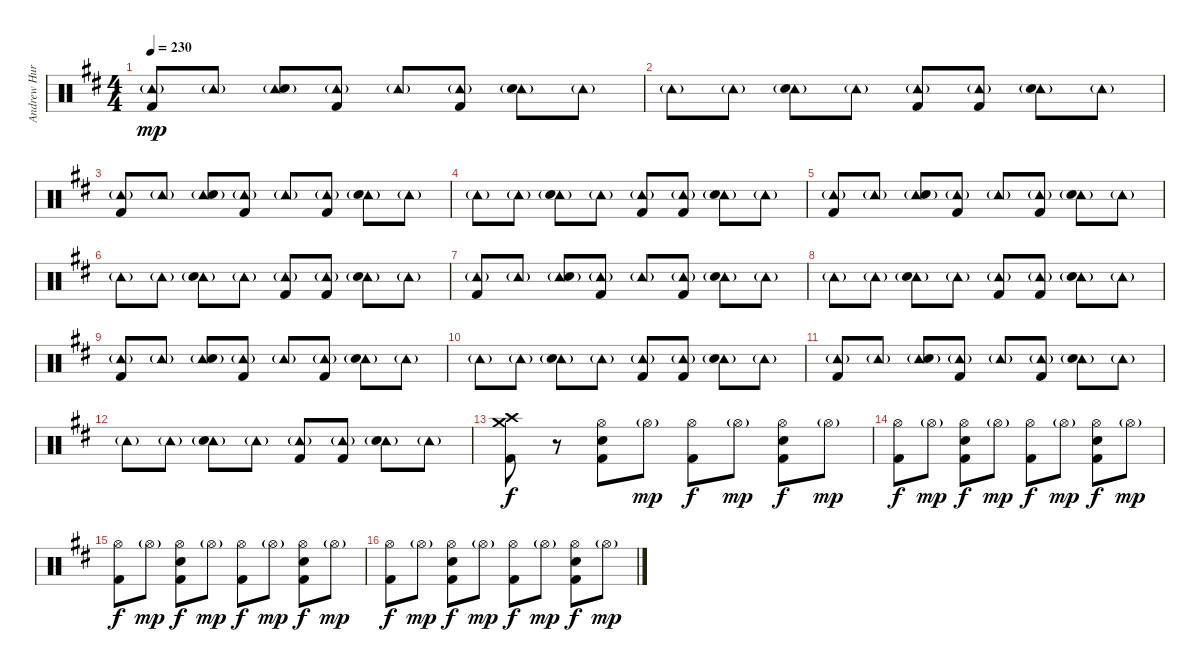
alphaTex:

\track ("Andrew Hurley" "Andrew Hur") {instrument percussion}
\staff {score}
\articulation defaults
\ts (4 4)
\tempo 230
\clef neutral
\ks d
("Tambourine (hit)"{g} "Kick (hit) 2").8{dy mp} "Tambourine (hit)"{g}.8 ("Tambourine (hit)"{g} "Electric Snare (hit)").8 ("Tambourine (hit)"{g} "Kick (hit) 2").8 "Tambourine (hit)"{g}.8 ("Tambourine (hit)"{g} "Kick (hit) 2").8 ("Tambourine (hit)"{g} "Electric Snare (hit)").8 "Tambourine (hit)"{g}.8 |
"Tambourine (hit)"{g}.8 "Tambourine (hit)"{g}.8 ("Tambourine (hit)"{g} "Electric Snare (hit)").8 "Tambourine (hit)"{g}.8 ("Tambourine (hit)"{g} "Kick (hit) 2").8 ("Tambourine (hit)"{g} "Kick (hit) 2").8 ("Tambourine (hit)"{g} "Electric Snare (hit)").8 "Tambourine (hit)"{g}.8 |
("Tambourine (hit)"{g} "Kick (hit) 2").8 "Tambourine (hit)"{g}.8 ("Tambourine (hit)"{g} "Electric Snare (hit)").8 ("Tambourine (hit)"{g} "Kick (hit) 2").8 "Tambourine (hit)"{g}.8 ("Tambourine (hit)"{g} "Kick (hit) 2").8 ("Tambourine (hit)"{g} "Electric Snare (hit)").8 "Tambourine (hit)"{g}.8 |
"Tambourine (hit)"{g}.8 "Tambourine (hit)"{g}.8 ("Tambourine (hit)"{g} "Electric Snare (hit)").8 "Tambourine (hit)"{g}.8 ("Tambourine (hit)"{g} "Kick (hit) 2").8 ("Tambourine (hit)"{g} "Kick (hit) 2").8 ("Tambourine (hit)"{g} "Electric Snare (hit)").8 "Tambourine (hit)"{g}.8 |
("Tambourine (hit)"{g} "Kick (hit) 2").8 "Tambourine (hit)"{g}.8 ("Tambourine (hit)"{g} "Electric Snare (hit)").8 ("Tambourine (hit)"{g} "Kick (hit) 2").8 "Tambourine (hit)"{g}.8 ("Tambourine (hit)"{g} "Kick (hit) 2").8 ("Tambourine (hit)"{g} "Electric Snare (hit)").8 "Tambourine (hit)"{g}.8 |
"Tambourine (hit)"{g}.8 "Tambourine (hit)"{g}.8 ("Tambourine (hit)"{g} "Electric Snare (hit)").8 "Tambourine (hit)"{g}.8 ("Tambourine (hit)"{g} "Kick (hit) 2").8 ("Tambourine (hit)"{g} "Kick (hit) 2").8 ("Tambourine (hit)"{g} "Electric Snare (hit)").8 "Tambourine (hit)"{g}.8 |
("Tambourine (hit)"{g} "Kick (hit) 2").8 "Tambourine (hit)"{g}.8 ("Tambourine (hit)"{g} "Electric Snare (hit)").8 ("Tambourine (hit)"{g} "Kick (hit) 2").8 "Tambourine (hit)"{g}.8 ("Tambourine (hit)"{g} "Kick (hit) 2").8 ("Tambourine (hit)"{g} "Electric Snare (hit)").8 "Tambourine (hit)"{g}.8 |
"Tambourine (hit)"{g}.8 "Tambourine (hit)"{g}.8 ("Tambourine (hit)"{g} "Electric Snare (hit)").8 "Tambourine (hit)"{g}.8 ("Tambourine (hit)"{g} "Kick (hit) 2").8 ("Tambourine (hit)"{g} "Kick (hit) 2").8 ("Tambourine (hit)"{g} "Electric Snare (hit)").8 "Tambourine (hit)"{g}.8 |
("Tambourine (hit)"{g} "Kick (hit) 2").8 "Tambourine (hit)"{g}.8 ("Tambourine (hit)"{g} "Electric Snare (hit)").8 ("Tambourine (hit)"{g} "Kick (hit) 2").8 "Tambourine (hit)"{g}.8 ("Tambourine (hit)"{g} "Kick (hit) 2").8 ("Tambourine (hit)"{g} "Electric Snare (hit)").8 "Tambourine (hit)"{g}.8 |
"Tambourine (hit)"{g}.8 "Tambourine (hit)"{g}.8 ("Tambourine (hit)"{g} "Electric Snare (hit)").8 "Tambourine (hit)"{g}.8 ("Tambourine (hit)"{g} "Kick (hit) 2").8 ("Tambourine (hit)"{g} "Kick (hit) 2").8 ("Tambourine (hit)"{g} "Electric Snare (hit)").8 "Tambourine (hit)"{g}.8 |
("Tambourine (hit)"{g} "Kick (hit) 2").8 "Tambourine (hit)"{g}.8 ("Tambourine (hit)"{g} "Electric Snare (hit)").8 ("Tambourine (hit)"{g} "Kick (hit) 2").8 "Tambourine (hit)"{g}.8 ("Tambourine (hit)"{g} "Kick (hit) 2").8 ("Tambourine (hit)"{g} "Electric Snare (hit)").8 "Tambourine (hit)"{g}.8 |
"Tambourine (hit)"{g}.8 "Tambourine (hit)"{g}.8 ("Tambourine (hit)"{g} "Electric Snare (hit)").8 "Tambourine (hit)"{g}.8 ("Tambourine (hit)"{g} "Kick (hit) 2").8 ("Tambourine (hit)"{g} "Kick (hit) 2").8 ("Tambourine (hit)"{g} "Electric Snare (hit)").8 "Tambourine (hit)"{g}.8 |
("Crash high (hit)" "Crash medium (hit)" "Kick (hit) 2").8{dy f} r.8 ("Hi-Hat (open)" "Electric Snare (hit)" "Kick (hit) 2").8 "Hi-Hat (open)"{g}.8{dy mp} ("Hi-Hat (open)" "Kick (hit) 2").8{dy f} "Hi-Hat (open)"{g}.8{dy mp} ("Hi-Hat (open)" "Electric Snare (hit)" "Kick (hit) 2").8{dy f} "Hi-Hat (open)"{g}.8{dy mp} |
("Hi-Hat (open)" "Kick (hit) 2").8{dy f} "Hi-Hat (open)"{g}.8{dy mp} ("Hi-Hat (open)" "Electric Snare (hit)" "Kick (hit) 2").8{dy f} "Hi-Hat (open)"{g}.8{dy mp} ("Hi-Hat (open)" "Kick (hit) 2").8{dy f} "Hi-Hat (open)"{g}.8{dy mp} ("Hi-Hat (open)" "Electric Snare (hit)" "Kick (hit) 2").8{dy f} "Hi-Hat (open)"{g}.8{dy mp} |
("Hi-Hat (open)" "Kick (hit) 2").8{dy f} "Hi-Hat (open)"{g}.8{dy mp} ("Hi-Hat (open)" "Electric Snare (hit)" "Kick (hit) 2").8{dy f} "Hi-Hat (open)"{g}.8{dy mp} ("Hi-Hat (open)" "Kick (hit) 2").8{dy f} "Hi-Hat (open)"{g}.8{dy mp} ("Hi-Hat (open)" "Electric Snare (hit)" "Kick (hit) 2").8{dy f} "Hi-Hat (open)"{g}.8{dy mp} |
("Hi-Hat (open)" "Kick (hit) 2").8{dy f} "Hi-Hat (open)"{g}.8{dy mp} ("Hi-Hat (open)" "Electric Snare (hit)" "Kick (hit) 2").8{dy f} "Hi-Hat (open)"{g}.8{dy mp} ("Hi-Hat (open)" "Kick (hit) 2").8{dy f} "Hi-Hat (open)"{g}.8{dy mp} ("Hi-Hat (open)" "Electric Snare (hit)" "Kick (hit) 2").8{dy f} "Hi-Hat (open)"{g}.8{dy mp}
